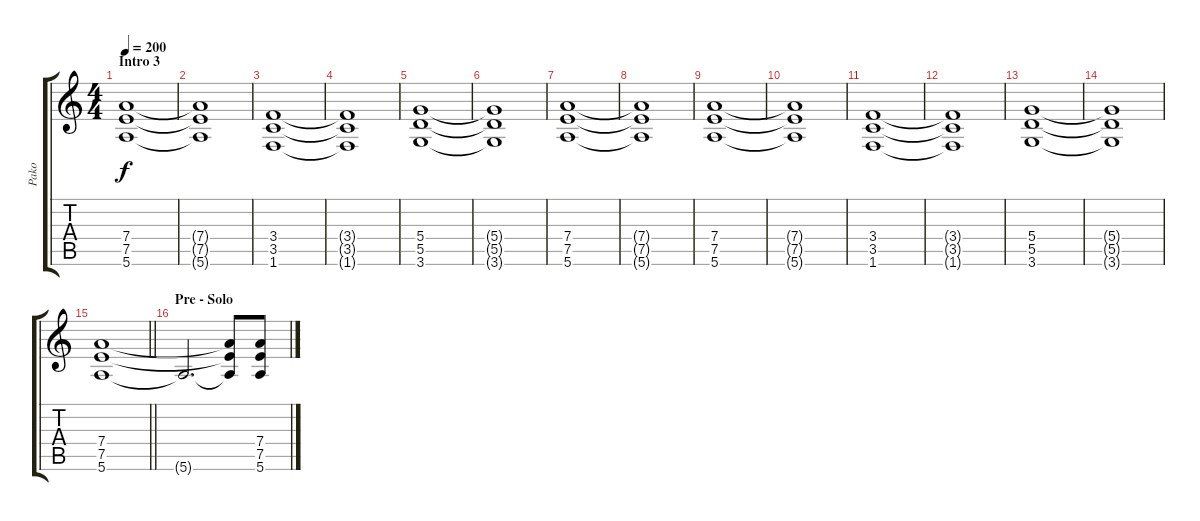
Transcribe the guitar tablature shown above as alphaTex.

\track ("Pako" "Pako") {instrument distortionguitar}
\staff {score tabs}
\tuning (E4 B3 G3 D3 A2 E2) {hide}
\ts (4 4)
\section ("" "Intro 3")
\tempo 200
\clef g2
\ks c
(7.4 7.5 5.6).1{dy f} |
(7.4{t} 7.5{t} 5.6{t}).1 |
(3.4 3.5 1.6).1 |
(3.4{t} 3.5{t} 1.6{t}).1 |
(5.4 5.5 3.6).1 |
(5.4{t} 5.5{t} 3.6{t}).1 |
(7.4 7.5 5.6).1 |
(7.4{t} 7.5{t} 5.6{t}).1 |
(7.4 7.5 5.6).1 |
(7.4{t} 7.5{t} 5.6{t}).1 |
(3.4 3.5 1.6).1 |
(3.4{t} 3.5{t} 1.6{t}).1 |
(5.4 5.5 3.6).1 |
(5.4{t} 5.5{t} 3.6{t}).1 |
\barLineRight lightlight
(7.4 7.5 5.6).1 |
\section ("" "Pre - Solo")
5.6{t}.2{d} (7.4{t} 7.5{t} 5.6{t}).8 (7.4 7.5 5.6).8
